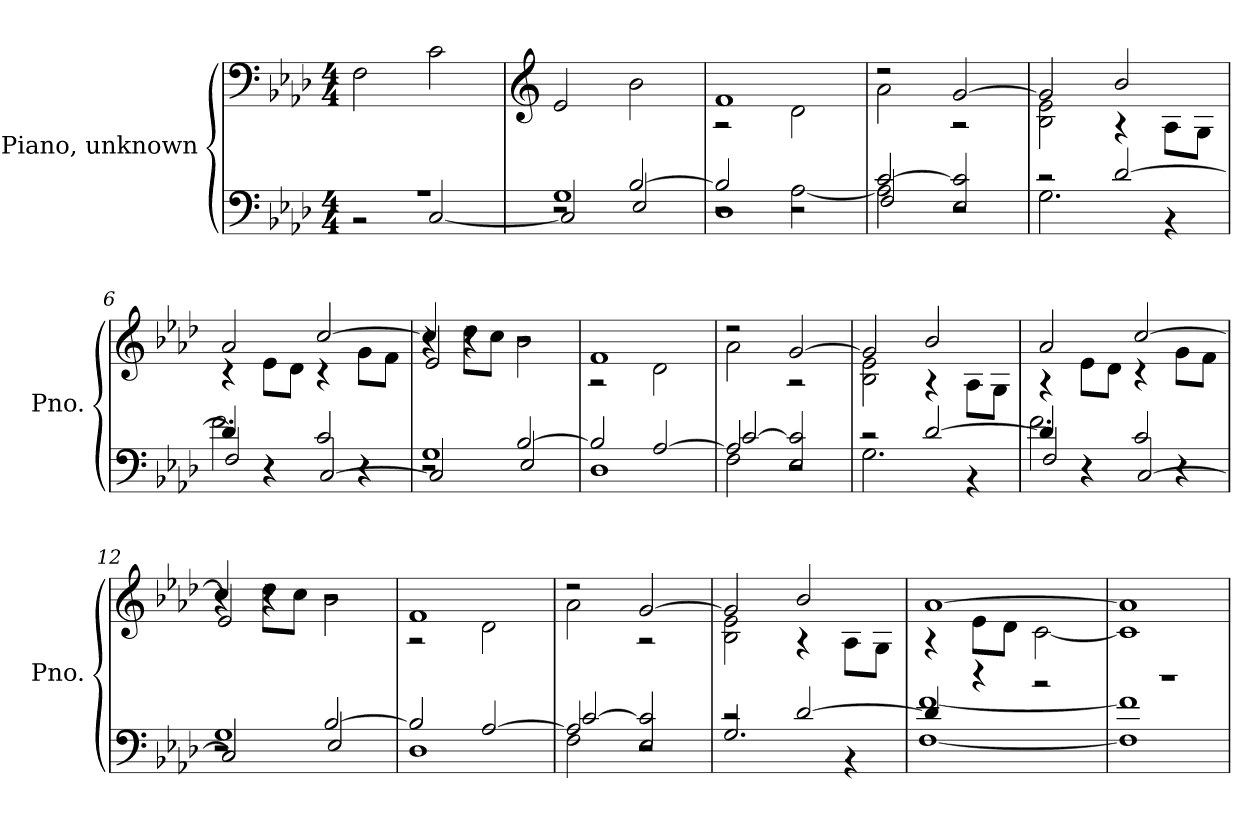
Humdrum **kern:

**kern	**kern
*part1	*part1
*staff2	*staff1
*I"Piano, unknown	*
*I'Pno.	*
*clefF4	*clefF4
*k[b-e-a-d-]	*k[b-e-a-d-]
*M4/4	*M4/4
*MM120	*MM120
=1	=1
*^	*
1r	2r	2F\
.	[2C/	2c\
*v	*v	*
=2	=2
*	*clefG2
*^	*
*	*^	*
2r	1G	2C/]	2e-/
[2B-/	.	2E-/	2b-\
=3	=3	=3	=3
*	*	*	*^
2B-/]	2r	1D-	1f	2r
2r	[2A-\	.	.	2d-\
=4	=4	=4	=4	=4
[2c/	2A-\]	2F/	2r	2a-\
2E-/ 2c/]	2r	2r	[2g/	2r
*	*v	*v	*	*
=5	=5	=5	=5
2r	2.G\	2g/]	2B-\ 2e-\
[2d-/	.	2b-/	4r
.	4r	.	8A-\L
.	.	.	8G\J
=6	=6	=6	=6
*	*^	*	*
4d-/]	2.f\	2F/	2a-/	4r
4r	.	.	.	8e-\L
.	.	.	.	8d-\J
2c/	.	[2C/	[2cc/	4r
.	4r	.	.	8g\L
.	.	.	.	8f\J
=7	=7	=7	=7	=7
*	*	*	*	*^
2r	1G	2C/]	4cc/]	4r	2e-/
.	.	.	4r	8dd-\L	.
.	.	.	.	8cc\J	.
[2B-/	.	2E-/	2r	2b-\	2r
*	*v	*v	*	*	*
*	*	*	*v	*v
=8	=8	=8	=8
2B-/]	1D-	1f	2r
[2A-/	.	.	2d-\
!!LO:LB:g=z	!!
=9	=9	=9	=9
*	*^	*	*
2A-/]	2F\	[2c/	2r	2a-\
2r	2r	2E-/ 2c/]	[2g/	2r
*	*v	*v	*	*
=10	=10	=10	=10
2r	2.G\	2g/]	2B-\ 2e-\
[2d-/	.	2b-/	4r
.	4r	.	8A-\L
.	.	.	8G\J
=11	=11	=11	=11
*	*^	*	*
4d-/]	2.f\	2F/	2a-/	4r
4r	.	.	.	8e-\L
.	.	.	.	8d-\J
2c/	.	[2C/	[2cc/	4r
.	4r	.	.	8g\L
.	.	.	.	8f\J
=12	=12	=12	=12	=12
*	*	*	*	*^
2r	1G	2C/]	4cc/]	4r	2e-/
.	.	.	4r	8dd-\L	.
.	.	.	.	8cc\J	.
[2B-/	.	2E-/	2r	2b-\	2r
*	*v	*v	*	*	*
*	*	*	*v	*v
=13	=13	=13	=13
2B-/]	1D-	1f	2r
[2A-/	.	.	2d-\
=14	=14	=14	=14
*	*^	*	*
2A-/]	2F\	[2c/	2r	2a-\
2r	2r	2E-/ 2c/]	[2g/	2r
*	*v	*v	*	*
=15	=15	=15	=15
2r	2.G/	2g/]	2B-\ 2e-\
[2d-/	.	2b-/	4r
.	4r	.	8A-\L
.	.	.	8G\J
=16	=16	=16	=16
4d-/]	[1F [1f	[1a-	4r
4r	.	.	8e-\L
.	.	.	8d-\J
2r	.	.	[2c\
!!LO:LB:g=z	!!
=17	=17	=17	=17
1r	1F] 1f]	1a-]	1c]
*v	*v	*	*
*	*v	*v
=	=
*-	*-
